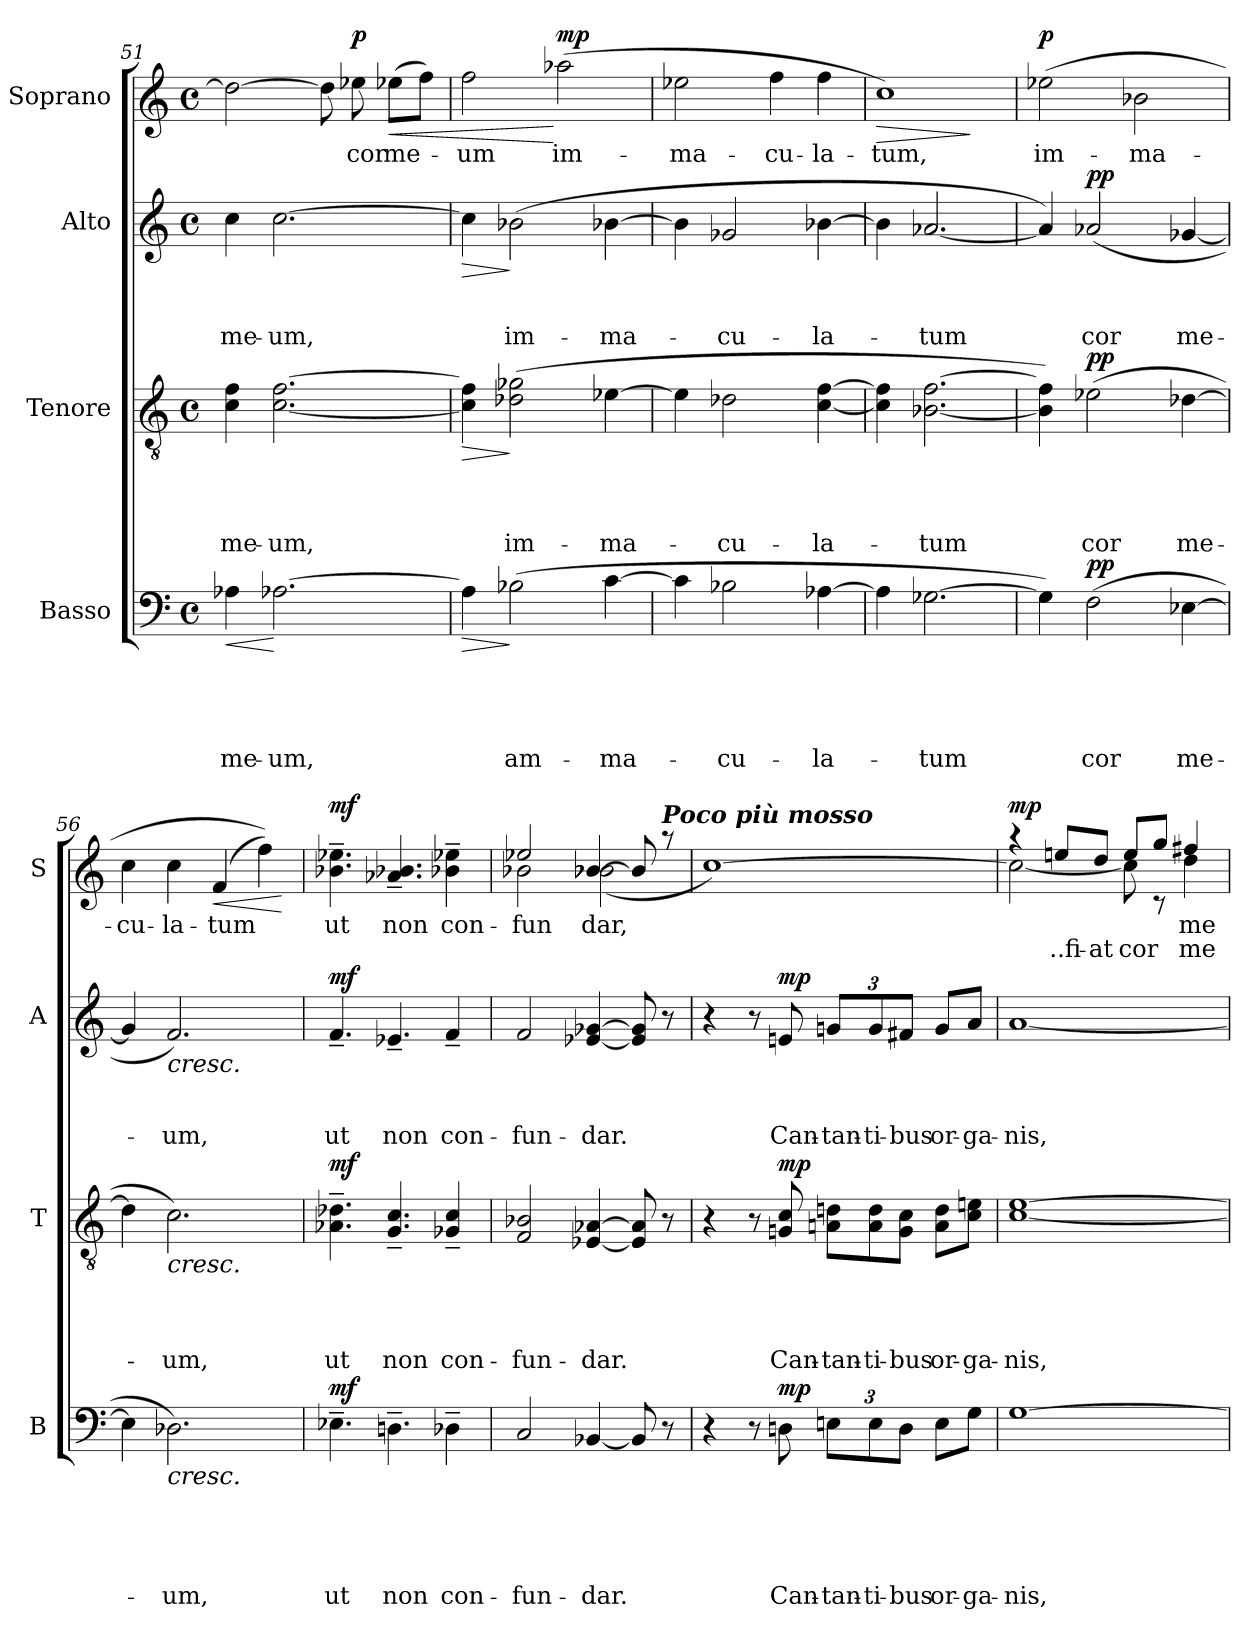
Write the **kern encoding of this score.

**kern	**text	**text	**text	**text	**text	**dynam	**kern	**text	**text	**text	**text	**dynam	**kern	**text	**text	**text	**dynam	**kern	**text	**text	**dynam
*part4	*part4	*part4	*part4	*part4	*part4	*part4	*part3	*part3	*part3	*part3	*part3	*part3	*part2	*part2	*part2	*part2	*part2	*part1	*part1	*part1	*part1
*staff4	*staff4	*staff4	*staff4	*staff4	*staff4	*staff4	*staff3	*staff3	*staff3	*staff3	*staff3	*staff3	*staff2	*staff2	*staff2	*staff2	*staff2	*staff1	*staff1	*staff1	*staff1
*I"Basso	*	*	*	*	*	*	*I"Tenore	*	*	*	*	*	*I"Alto	*	*	*	*	*I"Soprano	*	*	*
*I'B	*	*	*	*	*	*	*I'T	*	*	*	*	*	*I'A	*	*	*	*	*I'S	*	*	*
*clefF4	*	*	*	*	*	*	*clefGv2	*	*	*	*	*	*clefG2	*	*	*	*	*clefG2	*	*	*
*k[]	*	*	*	*	*	*	*k[]	*	*	*	*	*	*k[]	*	*	*	*	*k[]	*	*	*
*C:	*	*	*	*	*	*	*C:	*	*	*	*	*	*C:	*	*	*	*	*C:	*	*	*
*M4/4	*	*	*	*	*	*	*M4/4	*	*	*	*	*	*M4/4	*	*	*	*	*M4/4	*	*	*
*met(c)	*	*	*	*	*	*	*met(c)	*	*	*	*	*	*met(c)	*	*	*	*	*met(c)	*	*	*
=51	=51	=51	=51	=51	=51	=51	=51	=51	=51	=51	=51	=51	=51	=51	=51	=51	=51	=51	=51	=51	=51
!	!	!	!	!	!LO:LY:b	!LO:HP:b	!	!	!	!	!LO:LY:b	!	!	!	!	!LO:LY:b	!	!	!	!	!
4A-X\	.	.	.	.	me-	<	4c\ 4f\	.	.	.	-me-	.	4cc\	.	.	me-	.	2dd-\_	.	.	.
!	!	!	!	!	!LO:LY:b	!	!	!	!	!	!LO:LY:b	!	!	!	!	!LO:LY:b	!	!	!	!	!
[2.A-X\	.	.	.	.	-um,	[	[2.c\ [2.f\	.	.	.	-um,	.	[2.cc\	.	.	-um,	.	.	.	.	.
.	.	.	.	.	.	.	.	.	.	.	.	.	.	.	.	.	.	8dd-\]	.	.	.
!	!	!	!	!	!	!	!	!	!	!	!	!	!	!	!	!	!	!	!LO:LY:b	!	!LO:DY:a
.	.	.	.	.	.	.	.	.	.	.	.	.	.	.	.	.	.	8ee-X\	cor	.	p
!	!	!	!	!	!	!	!	!	!	!	!	!	!	!	!	!	!	!	!LO:LY:b	!	!LO:HP:b
.	.	.	.	.	.	.	.	.	.	.	.	.	.	.	.	.	.	(>8ee-X\L	me-	.	<
.	.	.	.	.	.	.	.	.	.	.	.	.	.	.	.	.	.	8ff\J)	.	.	.
=52	=52	=52	=52	=52	=52	=52	=52	=52	=52	=52	=52	=52	=52	=52	=52	=52	=52	=52	=52	=52	=52
!	!	!	!	!	!	!LO:HP:b	!	!	!	!	!	!LO:HP:b	!	!	!	!	!LO:HP:b	!	!LO:LY:b	!	!
4A-\]	.	.	.	.	.	>	4c\] 4f\]	.	.	.	.	>	4cc\]	.	.	.	>	2ff\	-um	.	.
!	!	!	!	!	!LO:LY:b	!	!	!	!	!	!LO:LY:b	!	!	!	!	!LO:LY:b	!	!	!	!	!
(>2B-X\	.	.	.	.	am-	]	(>2d-X\ 2g-X\	.	.	.	im-	]	(>2b-X\	.	.	im-	]	.	.	.	.
!	!	!	!	!	!	!	!	!	!	!	!	!	!	!	!	!	!	!	!LO:LY:b	!	!LO:DY:n=1:a
.	.	.	.	.	.	.	.	.	.	.	.	.	.	.	.	.	.	(>2aa-X\	im-	.	[ mp
!	!	!	!	!	!LO:LY:b	!	!	!	!	!	!LO:LY:b	!	!	!	!	!LO:LY:b	!	!	!	!	!
[4c\	.	.	.	.	-ma-	.	[4e-X\	.	.	.	-ma-	.	[4b-X\	.	.	-ma-	.	.	.	.	.
=53	=53	=53	=53	=53	=53	=53	=53	=53	=53	=53	=53	=53	=53	=53	=53	=53	=53	=53	=53	=53	=53
!	!	!	!	!	!	!	!	!	!	!	!	!	!	!	!	!	!	!	!LO:LY:b	!	!
4c\]	.	.	.	.	.	.	4e-\]	.	.	.	.	.	4b-\]	.	.	.	.	2ee-X\	-ma-	.	.
!	!	!	!	!	!LO:LY:b	!	!	!	!	!	!LO:LY:b	!	!	!	!	!LO:LY:b	!	!	!	!	!
2B-X\	.	.	.	.	-cu-	.	2d-X\	.	.	.	-cu-	.	2g-X/	.	.	-cu-	.	.	.	.	.
!	!	!	!	!	!	!	!	!	!	!	!	!	!	!	!	!	!	!	!LO:LY:b	!	!
.	.	.	.	.	.	.	.	.	.	.	.	.	.	.	.	.	.	4ff\	-cu-	.	.
!	!	!	!	!	!LO:LY:b	!	!	!	!	!	!LO:LY:b	!	!	!	!	!LO:LY:b	!	!	!LO:LY:b	!	!
[4A-X\	.	.	.	.	-la-	.	[4c\ [4f\	.	.	.	-la-	.	[4b-X\	.	.	-la-	.	4ff\	-la-	.	.
=54	=54	=54	=54	=54	=54	=54	=54	=54	=54	=54	=54	=54	=54	=54	=54	=54	=54	=54	=54	=54	=54
!	!	!	!	!	!	!	!	!	!	!	!	!	!	!	!	!	!	!	!LO:LY:b	!	!LO:HP:b
4A-\]	.	.	.	.	.	.	4c\] 4f\]	.	.	.	.	.	4b-\]	.	.	.	.	1cc)	-tum,	.	>
!	!	!	!	!	!LO:LY:b	!	!	!	!	!	!LO:LY:b	!	!	!	!	!LO:LY:b	!	!	!	!	!
[2.G-X\	.	.	.	.	-tum	.	[2.B-X\ [2.f\	.	.	.	-tum	.	[2.a-X/	.	.	-tum	.	.	.	.	.
.	.	.	.	.	.	.	.	.	.	.	.	.	.	.	.	.	.	.	.	.	]
!!LO:LB:g=z
=55	=55	=55	=55	=55	=55	=55	=55	=55	=55	=55	=55	=55	=55	=55	=55	=55	=55	=55	=55	=55	=55
!	!	!	!	!	!	!	!	!	!	!	!	!	!	!	!	!	!	!	!LO:LY:b	!	!LO:DY:a
4G-\])	.	.	.	.	.	.	4B-\] 4f\])	.	.	.	.	.	4a-/])	.	.	.	.	(>2ee-X\	im-	.	p
!	!	!	!	!	!LO:LY:b	!LO:DY:a	!	!	!	!	!LO:LY:b	!LO:DY:a	!	!	!	!LO:LY:b	!LO:DY:a	!	!	!	!
(>2F\	.	.	.	.	cor	pp	(>2e-X\	.	.	.	cor	pp	(<2a-X/	.	.	cor	pp	.	.	.	.
!	!	!	!	!	!	!	!	!	!	!	!	!	!	!	!	!	!	!	!LO:LY:b	!	!
.	.	.	.	.	.	.	.	.	.	.	.	.	.	.	.	.	.	2b-X\	-ma-	.	.
!	!	!	!	!	!LO:LY:b	!	!	!	!	!	!LO:LY:b	!	!	!	!	!LO:LY:b	!	!	!	!	!
[4E-X\	.	.	.	.	me-	.	[4d-X\	.	.	.	me-	.	[4g-X/	.	.	me-	.	.	.	.	.
=56	=56	=56	=56	=56	=56	=56	=56	=56	=56	=56	=56	=56	=56	=56	=56	=56	=56	=56	=56	=56	=56
!	!	!	!	!	!	!	!	!	!	!	!	!	!	!	!	!	!	!	!LO:LY:b	!	!
4E-\]	.	.	.	.	.	.	4d-\]	.	.	.	.	.	4g-/]	.	.	.	.	4cc\	-cu-	.	.
!	!	!	!	!	!LO:LY:b	!LO:HP:b	!	!	!	!	!LO:LY:b	!LO:HP:b	!	!	!	!LO:LY:b	!LO:HP:b	!	!LO:LY:b	!	!
2.D-X\)	.	.	.	.	-um,	<	2.c\)	.	.	.	-um,	<	2.f/)	.	.	-um,	<	4cc\	-la-	.	.
!	!	!	!	!	!	!	!	!	!	!	!	!	!	!	!	!	!	!	!LO:LY:b	!	!LO:HP:b
.	.	.	.	.	.	.	.	.	.	.	.	.	.	.	.	.	.	(>4f/	-tum	.	<
.	.	.	.	.	.	.	.	.	.	.	.	.	.	.	.	.	.	4ff\))	.	.	.
.	.	.	.	.	.	.	.	.	.	.	.	.	.	.	.	.	.	.	.	.	[
=57	=57	=57	=57	=57	=57	=57	=57	=57	=57	=57	=57	=57	=57	=57	=57	=57	=57	=57	=57	=57	=57
!	!	!	!	!	!LO:LY:b	!LO:DY:a	!	!	!	!	!LO:LY:b	!LO:DY:a	!	!	!	!LO:LY:b	!LO:DY:a	!	!LO:LY:b	!	!LO:DY:a
4.E-X~>\	.	.	.	.	ut	mf	4.A-X\~> 4.d-X\~>	.	.	.	ut	mf	4.f~</	.	.	ut	mf	4.b-X\~> 4.ee-X\~>	ut	.	mf
!	!	!	!	!	!LO:LY:b	!	!	!	!	!	!LO:LY:b	!	!	!	!	!LO:LY:b	!	!	!LO:LY:b	!	!
4.Dn~>\	.	.	.	.	non	[	4.G/~< 4.c/~<	.	.	.	non	[	4.e-X~</	.	.	non	[	4.a-X/~< 4.b-X/~<	non	.	.
!	!	!	!	!	!LO:LY:b	!	!	!	!	!	!LO:LY:b	!	!	!	!	!LO:LY:b	!	!	!LO:LY:b	!	!
4D-X~>\	.	.	.	.	con-	.	4G-X/~< 4c/~<	.	.	.	con-	.	4f~</	.	.	con-	.	4b-X\~> 4ee-X\~>	con-	.	.
=58	=58	=58	=58	=58	=58	=58	=58	=58	=58	=58	=58	=58	=58	=58	=58	=58	=58	=58	=58	=58	=58
!	!	!	!	!	!LO:LY:b	!	!	!	!	!	!LO:LY:b	!	!	!	!	!LO:LY:b	!	!	!LO:LY:b	!	!
*	*	*	*	*	*	*	*	*	*	*	*	*	*	*	*	*	*	*^	*	*	*
2C/	.	.	.	.	-fun-	.	2F/ 2B-X/	.	.	.	-fun-	.	2f/	.	.	-fun-	.	2ee-X/	2b-X\	-fun	.	.
!	!	!	!	!	!LO:LY:b	!	!	!	!	!	!LO:LY:b	!	!	!	!	!LO:LY:b	!	!	!	!LO:LY:b	!	!
[4BB-X/	.	.	.	.	-dar.	.	[4E-X/ [4A-X/	.	.	.	-dar.	.	[4e-X/ [4g-X/	.	.	-dar.	.	[>4b-X/	(<2b-X\	dar,	.	.
8BB-/]	.	.	.	.	.	.	8E-/] 8A-/]	.	.	.	.	.	8e-/] 8g-/]	.	.	.	.	8b-/]	.	.	.	.
!	!	!	!	!	!	!	!	!	!	!	!	!	!	!	!	!	!	!LO:TX:a:Bi:t=Poco più mosso	!	!	!	!
8r	.	.	.	.	.	.	8r	.	.	.	.	.	8r	.	.	.	.	8raa	.	.	.	.
*	*	*	*	*	*	*	*	*	*	*	*	*	*	*	*	*	*	*v	*v	*	*	*
=59	=59	=59	=59	=59	=59	=59	=59	=59	=59	=59	=59	=59	=59	=59	=59	=59	=59	=59	=59	=59	=59
4r	.	.	.	.	.	.	4r	.	.	.	.	.	4r	.	.	.	.	[1cc)	.	.	.
8r	.	.	.	.	.	.	8r	.	.	.	.	.	8r	.	.	.	.	.	.	.	.
!	!	!	!	!	!LO:LY:b	!LO:DY:a	!	!	!	!	!LO:LY:b	!LO:DY:a	!	!	!	!LO:LY:b	!LO:DY:a	!	!	!	!
8Dn\	.	.	.	.	Can-	mp	8Gn/ 8c/	.	.	.	Can-	mp	8en/	.	.	Can-	mp	.	.	.	.
!	!	!	!	!	!LO:LY:b	!	!	!	!	!	!	!	!	!	!	!	!	!	!	!	!
*	*	*	*	*	*	*	*Xtuplet	*	*	*	*	*	*	*	*	*	*	*	*	*	*
!	!	!	!	!	!	!	!	!	!	!	!LO:LY:b	!	!	!	!	!LO:LY:b	!	!	!	!	!
12En\L	.	.	.	.	-tan-	.	12An\ 12dn\L	.	.	.	-tan-	.	12gn/L	.	.	-tan-	.	.	.	.	.
!	!	!	!	!	!LO:LY:b	!	!	!	!	!	!LO:LY:b	!	!	!	!	!LO:LY:b	!	!	!	!	!
12E\	.	.	.	.	-ti-	.	12A\ 12d\	.	.	.	-ti-	.	12g/	.	.	-ti-	.	.	.	.	.
!	!	!	!	!	!LO:LY:b	!	!	!	!	!	!LO:LY:b	!	!	!	!	!LO:LY:b	!	!	!	!	!
12D\J	.	.	.	.	-bus	.	12G\ 12c\J	.	.	.	-bus	.	12f#X/J	.	.	-bus	.	.	.	.	.
!	!	!	!	!	!LO:LY:b	!	!	!	!	!	!LO:LY:b	!	!	!	!	!LO:LY:b	!	!	!	!	!
8E\L	.	.	.	.	or-	.	8A\ 8d\L	.	.	.	or-	.	8g/L	.	.	or-	.	.	.	.	.
!	!	!	!	!	!LO:LY:b	!	!	!	!	!	!LO:LY:b	!	!	!	!	!LO:LY:b	!	!	!	!	!
8G\J	.	.	.	.	-ga-	.	8c\ 8en\J	.	.	.	-ga-	.	8a/J	.	.	-ga-	.	.	.	.	.
!!LO:PB:g=z
=60	=60	=60	=60	=60	=60	=60	=60	=60	=60	=60	=60	=60	=60	=60	=60	=60	=60	=60	=60	=60	=60
!	!	!	!	!	!LO:LY:b	!	!	!	!	!	!LO:LY:b	!	!	!	!	!LO:LY:b	!	!	!	!	!LO:DY:a
*	*	*	*	*	*	*	*	*	*	*	*	*	*	*	*	*	*	*^	*	*	*
[1G	.	.	.	.	-nis,	.	[1c [1e	.	.	.	-nis,	.	[1a	.	.	-nis,	.	4raa	2cc\_	.	.	mp
!	!	!	!	!	!	!	!	!	!	!	!	!	!	!	!	!	!	!	!	!	!LO:LY:a	!
.	.	.	.	.	.	.	.	.	.	.	.	.	.	.	.	.	.	8een/L	.	.	..fi-	.
!	!	!	!	!	!	!	!	!	!	!	!	!	!	!	!	!	!	!	!	!	!LO:LY:a	!
.	.	.	.	.	.	.	.	.	.	.	.	.	.	.	.	.	.	8dd/J	.	.	-at	.
!	!	!	!	!	!	!	!	!	!	!	!	!	!	!	!	!	!	!	!	!	!LO:LY:a	!
.	.	.	.	.	.	.	.	.	.	.	.	.	.	.	.	.	.	8ee/L	8cc\]	.	cor	.
.	.	.	.	.	.	.	.	.	.	.	.	.	.	.	.	.	.	8gg/J	8rc	.	.	.
!	!	!	!	!	!	!	!	!	!	!	!	!	!	!	!	!	!	!	!	!LO:LY:b	!LO:LY:a	!
.	.	.	.	.	.	.	.	.	.	.	.	.	.	.	.	.	.	4ff#X/	4dd\	me-	me-	.
*	*	*	*	*	*	*	*	*	*	*	*	*	*	*	*	*	*	*v	*v	*	*	*
=	=	=	=	=	=	=	=	=	=	=	=	=	=	=	=	=	=	=	=	=	=
*-	*-	*-	*-	*-	*-	*-	*-	*-	*-	*-	*-	*-	*-	*-	*-	*-	*-	*-	*-	*-	*-
